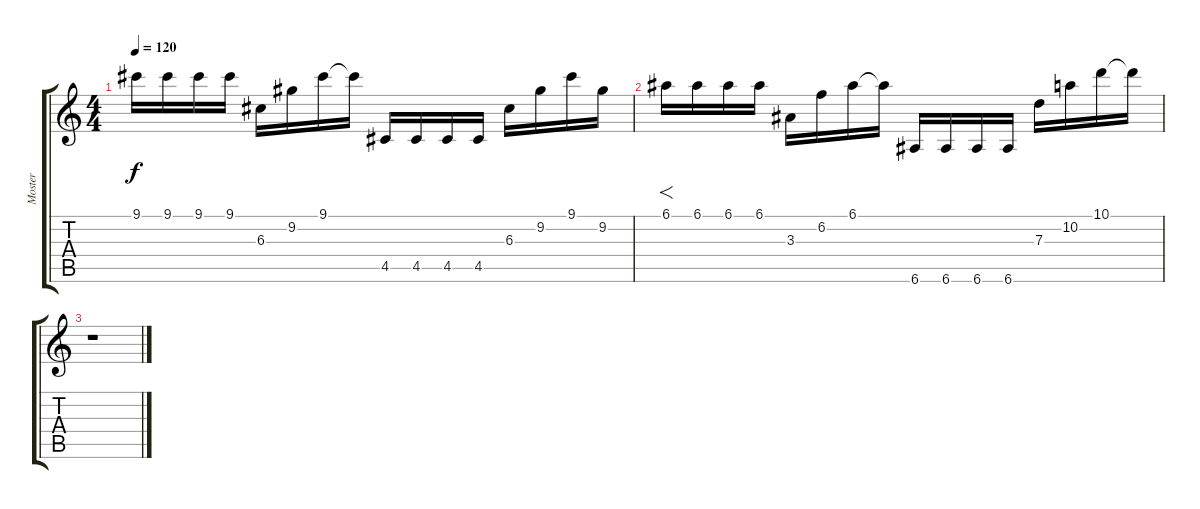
\track ("Moster" "Moster") {instrument distortionguitar}
\staff {score tabs}
\tuning (E4 B3 G3 D3 A2 E2) {hide}
\ts (4 4)
\tempo 120
\clef g2
\ks c
9.1.16{dy f} 9.1.16 9.1.16 9.1.16 6.3.16 9.2.16 9.1.16 9.1{t}.16 4.5.16 4.5.16 4.5.16 4.5.16 6.3.16 9.2.16 9.1.16 9.2.16 |
6.1.16{f} 6.1.16 6.1.16 6.1.16 3.3.16 6.2.16 6.1.16 6.1{t}.16 6.6.16 6.6.16 6.6.16 6.6.16 7.3.16 10.2.16 10.1.16 10.1{t}.16 |
r.1
